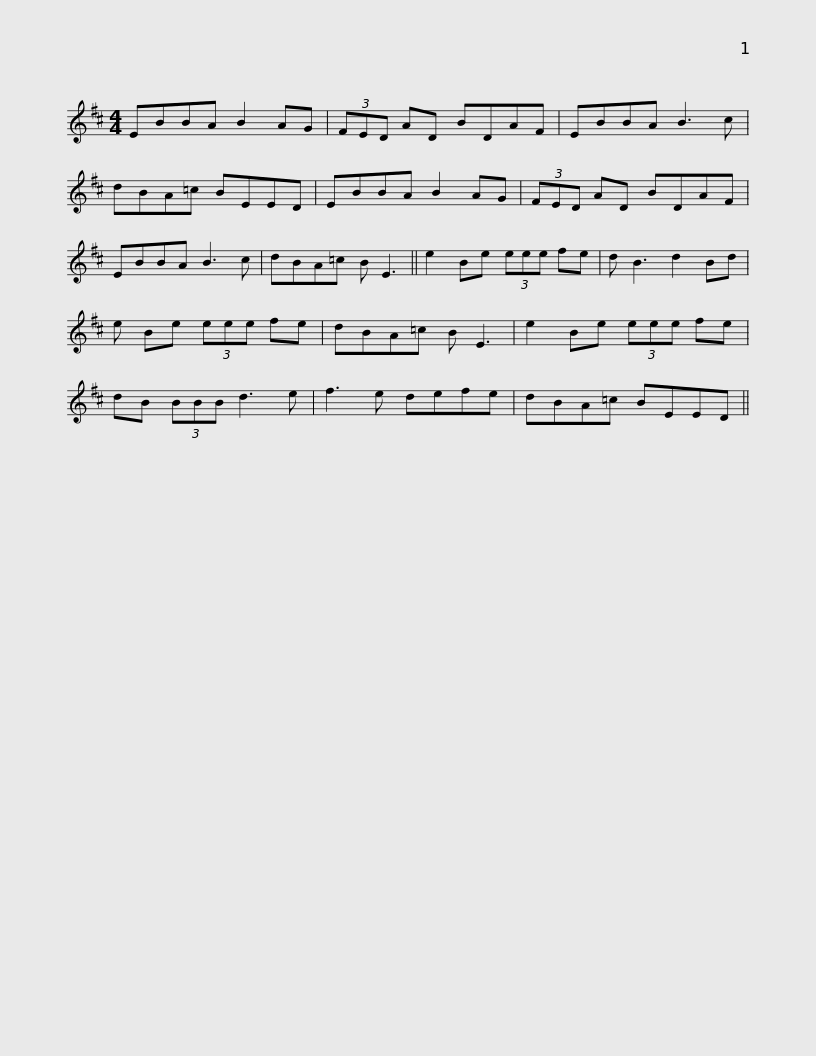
X:1
L:1/8
M:4/4
I:linebreak $
K:D
V:1 treble
V:1
 EBBA B2 AG | (3FED AD BDAF | EBBA B3 c | dBA=c BEED | EBBA B2 AG |$ %5
 (3FED AD BDAF | EBBA B3 c | dBA=c B E3 || e2 Be (3eee fe | d B3 d2 Bd | %10
 e Be (3eee fe |$ dBA=c B E3 | e2 Be (3eee fe | dB (3BBB d3 e | f3 e defe | %15
 dBA=c BEED || %16
